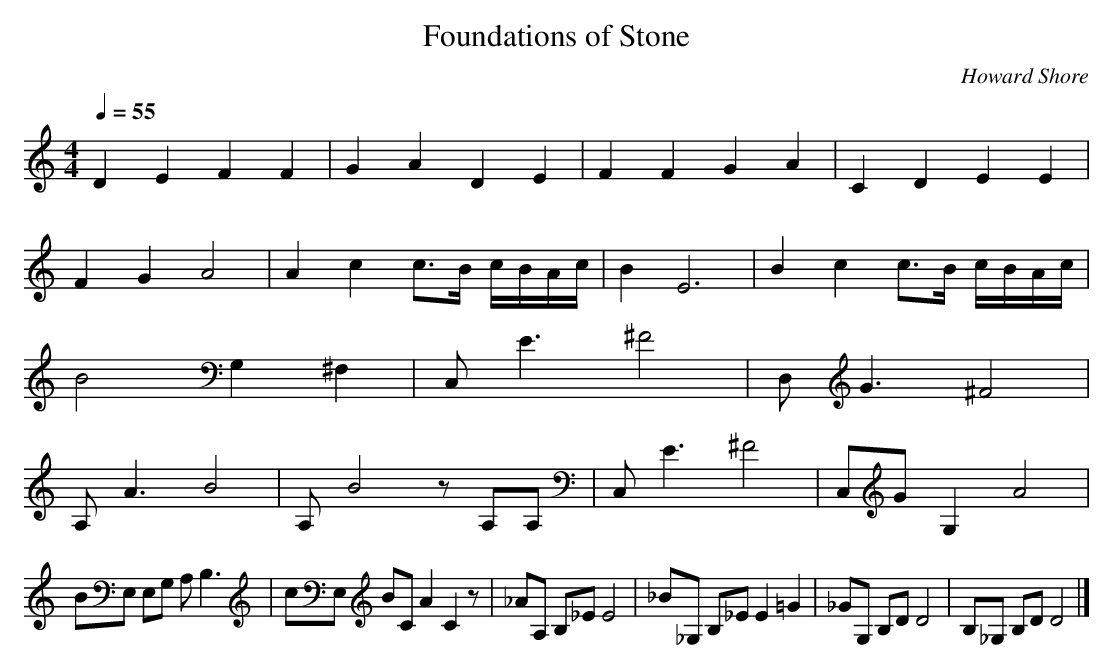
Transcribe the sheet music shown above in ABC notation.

X:1
T:Foundations of Stone
C:Howard Shore
Q:1/4=55
M:4/4
L:1/8
K:C
D2 E2 F2 F2 |G2 A2 D2 E2 |F2 F2 G2 A2 |C2 D2 E2 E2 |F2 G2 A4 |A2 c2 c3/2B/ c/B/A/c/ |B2 E6 |B2 c2 c3/2B/ c/B/A/c/ |B4 G,2 ^F,2 |C, E3 ^F4 |D, G3 ^F4 |A, A3 B4 |A, B4 z A,A, |C, E3 ^F4 |C,G G,2 A4 |
BE, E,G, A, B,3 |cE, BC A2 C2 z |_AA, B,_E E4 |_B_G, B,_E E2 =G2 |_GG, B,D D4 |B,_G, B,D D4 |]
